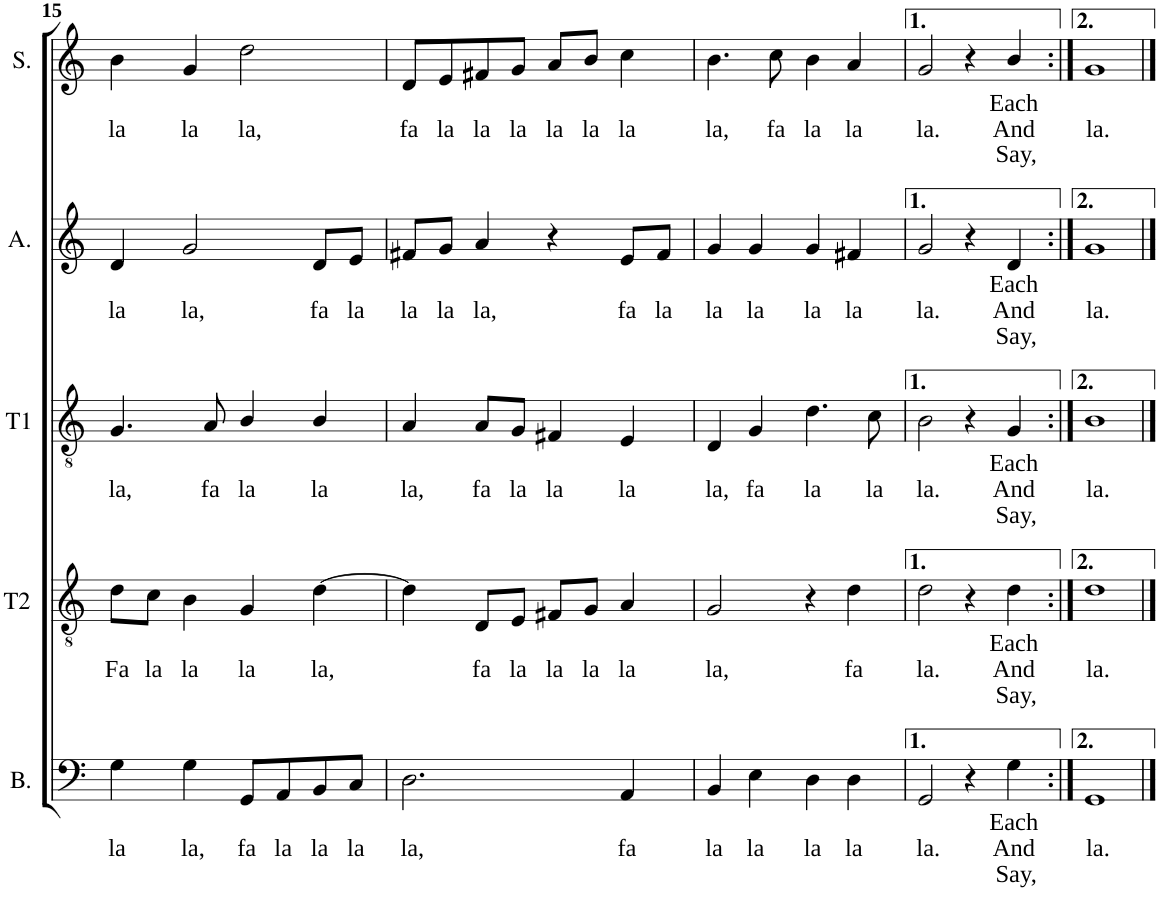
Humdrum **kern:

**kern	**text	**text	**text	**kern	**text	**text	**text	**kern	**text	**text	**text	**kern	**text	**text	**text	**kern	**text	**text	**text
*part5	*part5	*part5	*part5	*part4	*part4	*part4	*part4	*part3	*part3	*part3	*part3	*part2	*part2	*part2	*part2	*part1	*part1	*part1	*part1
*staff5	*staff5	*staff5	*staff5	*staff4	*staff4	*staff4	*staff4	*staff3	*staff3	*staff3	*staff3	*staff2	*staff2	*staff2	*staff2	*staff1	*staff1	*staff1	*staff1
*I"Basse	*	*	*	*I"Ténor 2	*	*	*	*I"Ténor 1	*	*	*	*I"Alto	*	*	*	*I"Soprano	*	*	*
*I'B.	*	*	*	*I'T2	*	*	*	*I'T1	*	*	*	*I'A.	*	*	*	*I'S.	*	*	*
!!LO:PB:g=z
*clefF4	*	*	*	*clefGv2	*	*	*	*clefGv2	*	*	*	*clefG2	*	*	*	*clefG2	*	*	*
*k[]	*	*	*	*k[]	*	*	*	*k[]	*	*	*	*k[]	*	*	*	*k[]	*	*	*
*M2/2	*	*	*	*M2/2	*	*	*	*M2/2	*	*	*	*M2/2	*	*	*	*M2/2	*	*	*
=15	=15	=15	=15	=15	=15	=15	=15	=15	=15	=15	=15	=15	=15	=15	=15	=15	=15	=15	=15
!	!	!LO:LY:b	!	!	!	!LO:LY:b	!	!	!	!LO:LY:b	!	!	!	!LO:LY:b	!	!	!	!LO:LY:b	!
4G\	.	la	.	8d\L	.	Fa	.	4.G/	.	la,	.	4d/	.	la	.	4b\	.	la	.
!	!	!	!	!	!	!LO:LY:b	!	!	!	!	!	!	!	!	!	!	!	!	!
.	.	.	.	8c\J	.	la	.	.	.	.	.	.	.	.	.	.	.	.	.
!	!	!LO:LY:b	!	!	!	!LO:LY:b	!	!	!	!	!	!	!	!LO:LY:b	!	!	!	!LO:LY:b	!
4G\	.	la,	.	4B\	.	la	.	.	.	.	.	2g/	.	la,	.	4g/	.	la	.
!	!	!	!	!	!	!	!	!	!	!LO:LY:b	!	!	!	!	!	!	!	!	!
.	.	.	.	.	.	.	.	8A/	.	fa	.	.	.	.	.	.	.	.	.
!	!	!LO:LY:b	!	!	!	!LO:LY:b	!	!	!	!LO:LY:b	!	!	!	!	!	!	!	!LO:LY:b	!
8GG/L	.	fa	.	4G/	.	la	.	4B/	.	la	.	.	.	.	.	2dd\	.	la,	.
!	!	!LO:LY:b	!	!	!	!	!	!	!	!	!	!	!	!	!	!	!	!	!
8AA/	.	la	.	.	.	.	.	.	.	.	.	.	.	.	.	.	.	.	.
!	!	!LO:LY:b	!	!	!	!LO:LY:b	!	!	!	!LO:LY:b	!	!	!	!LO:LY:b	!	!	!	!	!
8BB/	.	la	.	[4d\	.	la,	.	4B/	.	la	.	8d/L	.	fa	.	.	.	.	.
!	!	!LO:LY:b	!	!	!	!	!	!	!	!	!	!	!	!LO:LY:b	!	!	!	!	!
8C/J	.	la	.	.	.	.	.	.	.	.	.	8e/J	.	la	.	.	.	.	.
=16	=16	=16	=16	=16	=16	=16	=16	=16	=16	=16	=16	=16	=16	=16	=16	=16	=16	=16	=16
!	!	!LO:LY:b	!	!	!	!	!	!	!	!LO:LY:b	!	!	!	!LO:LY:b	!	!	!	!LO:LY:b	!
2.D\	.	la,	.	4d\]	.	.	.	4A/	.	la,	.	8f#X/L	.	la	.	8d/L	.	fa	.
!	!	!	!	!	!	!	!	!	!	!	!	!	!	!LO:LY:b	!	!	!	!LO:LY:b	!
.	.	.	.	.	.	.	.	.	.	.	.	8g/J	.	la	.	8e/	.	la	.
!	!	!	!	!	!	!LO:LY:b	!	!	!	!LO:LY:b	!	!	!	!LO:LY:b	!	!	!	!LO:LY:b	!
.	.	.	.	8D/L	.	fa	.	8A/L	.	fa	.	4a/	.	la,	.	8f#X/	.	la	.
!	!	!	!	!	!	!LO:LY:b	!	!	!	!LO:LY:b	!	!	!	!	!	!	!	!LO:LY:b	!
.	.	.	.	8E/J	.	la	.	8G/J	.	la	.	.	.	.	.	8g/J	.	la	.
!	!	!	!	!	!	!LO:LY:b	!	!	!	!LO:LY:b	!	!	!	!	!	!	!	!LO:LY:b	!
.	.	.	.	8F#X/L	.	la	.	4F#X/	.	la	.	4r	.	.	.	8a/L	.	la	.
!	!	!	!	!	!	!LO:LY:b	!	!	!	!	!	!	!	!	!	!	!	!LO:LY:b	!
.	.	.	.	8G/J	.	la	.	.	.	.	.	.	.	.	.	8b/J	.	la	.
!	!	!LO:LY:b	!	!	!	!LO:LY:b	!	!	!	!LO:LY:b	!	!	!	!LO:LY:b	!	!	!	!LO:LY:b	!
4AA/	.	fa	.	4A/	.	la	.	4E/	.	la	.	8e/L	.	fa	.	4cc\	.	la	.
!	!	!	!	!	!	!	!	!	!	!	!	!	!	!LO:LY:b	!	!	!	!	!
.	.	.	.	.	.	.	.	.	.	.	.	8f#/J	.	la	.	.	.	.	.
=17	=17	=17	=17	=17	=17	=17	=17	=17	=17	=17	=17	=17	=17	=17	=17	=17	=17	=17	=17
!	!	!LO:LY:b	!	!	!	!LO:LY:b	!	!	!	!LO:LY:b	!	!	!	!LO:LY:b	!	!	!	!LO:LY:b	!
4BB/	.	la	.	2G/	.	la,	.	4D/	.	la,	.	4g/	.	la	.	4.b\	.	la,	.
!	!	!LO:LY:b	!	!	!	!	!	!	!	!LO:LY:b	!	!	!	!LO:LY:b	!	!	!	!	!
4E\	.	la	.	.	.	.	.	4G/	.	fa	.	4g/	.	la	.	.	.	.	.
!	!	!	!	!	!	!	!	!	!	!	!	!	!	!	!	!	!	!LO:LY:b	!
.	.	.	.	.	.	.	.	.	.	.	.	.	.	.	.	8cc\	.	fa	.
!	!	!LO:LY:b	!	!	!	!	!	!	!	!LO:LY:b	!	!	!	!LO:LY:b	!	!	!	!LO:LY:b	!
4D\	.	la	.	4r	.	.	.	4.d\	.	la	.	4g/	.	la	.	4b\	.	la	.
!	!	!LO:LY:b	!	!	!	!LO:LY:b	!	!	!	!	!	!	!	!LO:LY:b	!	!	!	!LO:LY:b	!
4D\	.	la	.	4d\	.	fa	.	.	.	.	.	4f#X/	.	la	.	4a/	.	la	.
!	!	!	!	!	!	!	!	!	!	!LO:LY:b	!	!	!	!	!	!	!	!	!
.	.	.	.	.	.	.	.	8c\	.	la	.	.	.	.	.	.	.	.	.
=18	=18	=18	=18	=18	=18	=18	=18	=18	=18	=18	=18	=18	=18	=18	=18	=18	=18	=18	=18
!	!	!LO:LY:b	!	!	!	!LO:LY:b	!	!	!	!LO:LY:b	!	!	!	!LO:LY:b	!	!	!	!LO:LY:b	!
2GG/	.	la.	.	2d\	.	la.	.	2B\	.	la.	.	2g/	.	la.	.	2g/	.	la.	.
4r	.	.	.	4r	.	.	.	4r	.	.	.	4r	.	.	.	4r	.	.	.
!	!LO:LY:b	!LO:LY:b	!LO:LY:b	!	!LO:LY:b	!LO:LY:b	!LO:LY:b	!	!LO:LY:b	!LO:LY:b	!LO:LY:b	!	!LO:LY:b	!LO:LY:b	!LO:LY:b	!	!LO:LY:b	!LO:LY:b	!LO:LY:b
4G\	Each	And	Say,	4d\	Each	And	Say,	4G/	Each	And	Say,	4d/	Each	And	Say,	4b/	Each	And	Say,
=19:|!	=19:|!	=19:|!	=19:|!	=19:|!	=19:|!	=19:|!	=19:|!	=19:|!	=19:|!	=19:|!	=19:|!	=19:|!	=19:|!	=19:|!	=19:|!	=19:|!	=19:|!	=19:|!	=19:|!
!	!	!LO:LY:b	!	!	!	!LO:LY:b	!	!	!	!LO:LY:b	!	!	!	!LO:LY:b	!	!	!	!LO:LY:b	!
1GG	.	la.	.	1d	.	la.	.	1B	.	la.	.	1g	.	la.	.	1g	.	la.	.
==	==	==	==	==	==	==	==	==	==	==	==	==	==	==	==	==	==	==	==
*-	*-	*-	*-	*-	*-	*-	*-	*-	*-	*-	*-	*-	*-	*-	*-	*-	*-	*-	*-
